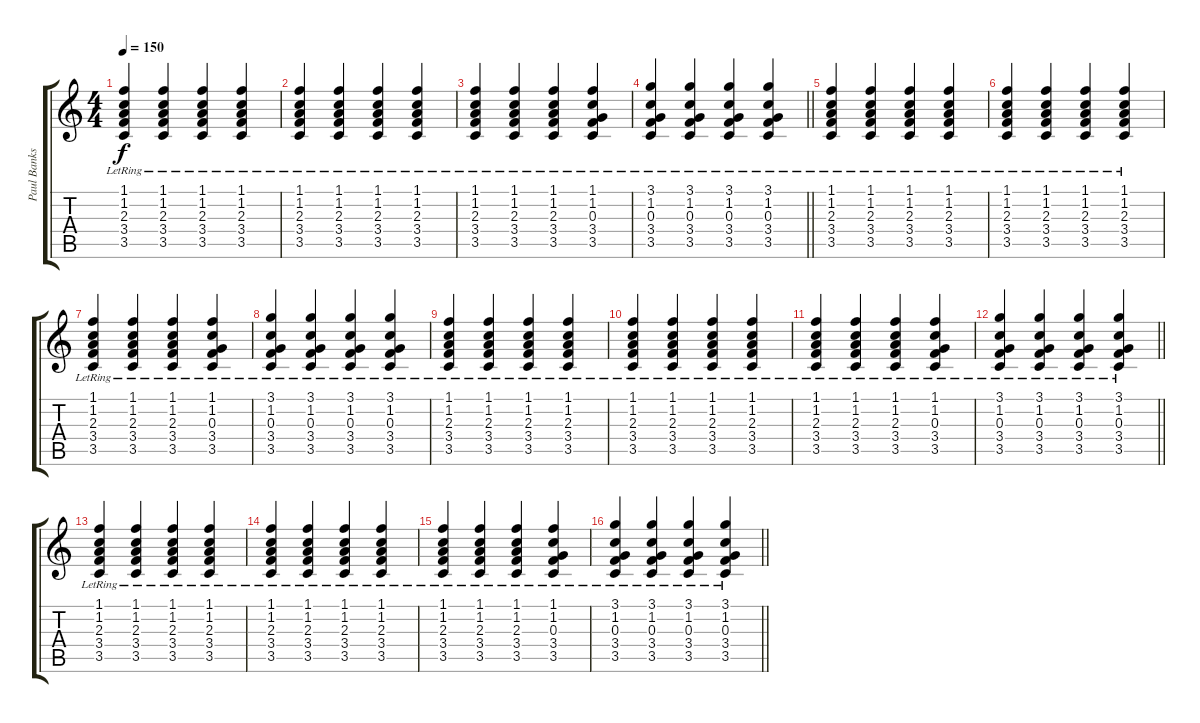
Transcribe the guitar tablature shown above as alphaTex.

\track ("Paul Banks" "Paul Banks") {instrument electricguitarjazz}
\staff {score tabs}
\tuning (E4 B3 G3 D3 A2 E2) {hide}
\ts (4 4)
\tempo 150
\clef g2
\ks c
(1.1 1.2{lr} 2.3{lr} 3.4{lr} 3.5{lr}).4{dy f} (1.1 1.2{lr} 2.3{lr} 3.4{lr} 3.5{lr}).4 (1.1 1.2{lr} 2.3{lr} 3.4{lr} 3.5{lr}).4 (1.1 1.2{lr} 2.3{lr} 3.4{lr} 3.5{lr}).4 |
(1.1 1.2{lr} 2.3{lr} 3.4{lr} 3.5{lr}).4 (1.1 1.2{lr} 2.3{lr} 3.4{lr} 3.5{lr}).4 (1.1 1.2{lr} 2.3{lr} 3.4{lr} 3.5{lr}).4 (1.1 1.2{lr} 2.3{lr} 3.4{lr} 3.5{lr}).4 |
(1.1 1.2{lr} 2.3{lr} 3.4{lr} 3.5{lr}).4 (1.1 1.2{lr} 2.3{lr} 3.4{lr} 3.5{lr}).4 (1.1 1.2{lr} 2.3{lr} 3.4{lr} 3.5{lr}).4 (1.1 1.2{lr} 0.3{lr} 3.4{lr} 3.5{lr}).4 |
\barLineRight lightlight
(3.1 1.2{lr} 0.3{lr} 3.4{lr} 3.5{lr}).4 (3.1 1.2{lr} 0.3{lr} 3.4{lr} 3.5{lr}).4 (3.1 1.2{lr} 0.3{lr} 3.4{lr} 3.5{lr}).4 (3.1 1.2{lr} 0.3{lr} 3.4{lr} 3.5{lr}).4 |
(1.1 1.2{lr} 2.3{lr} 3.4{lr} 3.5{lr}).4 (1.1 1.2{lr} 2.3{lr} 3.4{lr} 3.5{lr}).4 (1.1 1.2{lr} 2.3{lr} 3.4{lr} 3.5{lr}).4 (1.1 1.2{lr} 2.3{lr} 3.4{lr} 3.5{lr}).4 |
(1.1 1.2{lr} 2.3{lr} 3.4{lr} 3.5{lr}).4 (1.1 1.2{lr} 2.3{lr} 3.4{lr} 3.5{lr}).4 (1.1 1.2{lr} 2.3{lr} 3.4{lr} 3.5{lr}).4 (1.1 1.2{lr} 2.3{lr} 3.4{lr} 3.5{lr}).4 |
(1.1 1.2{lr} 2.3{lr} 3.4{lr} 3.5{lr}).4 (1.1 1.2{lr} 2.3{lr} 3.4{lr} 3.5{lr}).4 (1.1 1.2{lr} 2.3{lr} 3.4{lr} 3.5{lr}).4 (1.1 1.2{lr} 0.3{lr} 3.4{lr} 3.5{lr}).4 |
(3.1 1.2{lr} 0.3{lr} 3.4{lr} 3.5{lr}).4 (3.1 1.2{lr} 0.3{lr} 3.4{lr} 3.5{lr}).4 (3.1 1.2{lr} 0.3{lr} 3.4{lr} 3.5{lr}).4 (3.1 1.2{lr} 0.3{lr} 3.4{lr} 3.5{lr}).4 |
(1.1 1.2{lr} 2.3{lr} 3.4{lr} 3.5{lr}).4 (1.1 1.2{lr} 2.3{lr} 3.4{lr} 3.5{lr}).4 (1.1 1.2{lr} 2.3{lr} 3.4{lr} 3.5{lr}).4 (1.1 1.2{lr} 2.3{lr} 3.4{lr} 3.5{lr}).4 |
(1.1 1.2{lr} 2.3{lr} 3.4{lr} 3.5{lr}).4 (1.1 1.2{lr} 2.3{lr} 3.4{lr} 3.5{lr}).4 (1.1 1.2{lr} 2.3{lr} 3.4{lr} 3.5{lr}).4 (1.1 1.2{lr} 2.3{lr} 3.4{lr} 3.5{lr}).4 |
(1.1 1.2{lr} 2.3{lr} 3.4{lr} 3.5{lr}).4 (1.1 1.2{lr} 2.3{lr} 3.4{lr} 3.5{lr}).4 (1.1 1.2{lr} 2.3{lr} 3.4{lr} 3.5{lr}).4 (1.1 1.2{lr} 0.3{lr} 3.4{lr} 3.5{lr}).4 |
\barLineRight lightlight
(3.1 1.2{lr} 0.3{lr} 3.4{lr} 3.5{lr}).4 (3.1 1.2{lr} 0.3{lr} 3.4{lr} 3.5{lr}).4 (3.1 1.2{lr} 0.3{lr} 3.4{lr} 3.5{lr}).4 (3.1 1.2{lr} 0.3{lr} 3.4{lr} 3.5{lr}).4 |
(1.1 1.2{lr} 2.3{lr} 3.4{lr} 3.5{lr}).4 (1.1 1.2{lr} 2.3{lr} 3.4{lr} 3.5{lr}).4 (1.1 1.2{lr} 2.3{lr} 3.4{lr} 3.5{lr}).4 (1.1 1.2{lr} 2.3{lr} 3.4{lr} 3.5{lr}).4 |
(1.1 1.2{lr} 2.3{lr} 3.4{lr} 3.5{lr}).4 (1.1 1.2{lr} 2.3{lr} 3.4{lr} 3.5{lr}).4 (1.1 1.2{lr} 2.3{lr} 3.4{lr} 3.5{lr}).4 (1.1 1.2{lr} 2.3{lr} 3.4{lr} 3.5{lr}).4 |
(1.1 1.2{lr} 2.3{lr} 3.4{lr} 3.5{lr}).4 (1.1 1.2{lr} 2.3{lr} 3.4{lr} 3.5{lr}).4 (1.1 1.2{lr} 2.3{lr} 3.4{lr} 3.5{lr}).4 (1.1 1.2{lr} 0.3{lr} 3.4{lr} 3.5{lr}).4 |
\barLineRight lightlight
(3.1 1.2{lr} 0.3{lr} 3.4{lr} 3.5{lr}).4 (3.1 1.2{lr} 0.3{lr} 3.4{lr} 3.5{lr}).4 (3.1 1.2{lr} 0.3{lr} 3.4{lr} 3.5{lr}).4 (3.1 1.2{lr} 0.3{lr} 3.4{lr} 3.5{lr}).4
